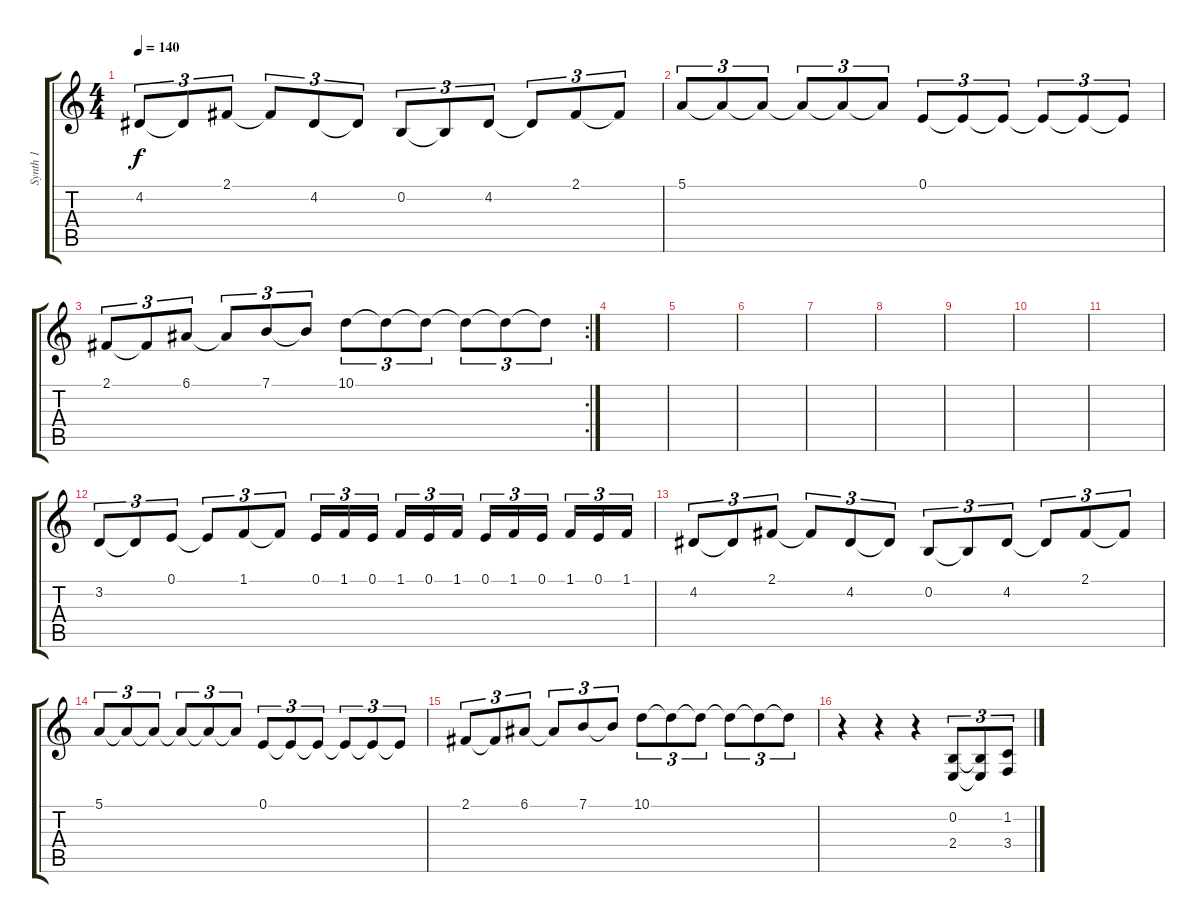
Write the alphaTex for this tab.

\track ("Synth 1" "Synth 1") {instrument stringensemble1}
\staff {score tabs}
\tuning (E4 B3 G3 D3 A2 E2) {hide}
\ts (4 4)
\tempo 140
\clef g2
\ks c
4.2.8{tu (3 2) dy f} 4.2{t}.8{tu (3 2)} 2.1.8{tu (3 2)} 2.1{t}.8{tu (3 2)} 4.2.8{tu (3 2)} 4.2{t}.8{tu (3 2)} 0.2.8{tu (3 2)} 0.2{t}.8{tu (3 2)} 4.2.8{tu (3 2)} 4.2{t}.8{tu (3 2)} 2.1.8{tu (3 2)} 2.1{t}.8{tu (3 2)} |
5.1.8{tu (3 2)} 5.1{t}.8{tu (3 2)} 5.1{t}.8{tu (3 2)} 5.1{t}.8{tu (3 2)} 5.1{t}.8{tu (3 2)} 5.1{t}.8{tu (3 2)} 0.1.8{tu (3 2)} 0.1{t}.8{tu (3 2)} 0.1{t}.8{tu (3 2)} 0.1{t}.8{tu (3 2)} 0.1{t}.8{tu (3 2)} 0.1{t}.8{tu (3 2)} |
\rc 2
2.1.8{tu (3 2)} 2.1{t}.8{tu (3 2)} 6.1.8{tu (3 2)} 6.1{t}.8{tu (3 2)} 7.1.8{tu (3 2)} 7.1{t}.8{tu (3 2)} 10.1.8{tu (3 2)} 10.1{t}.8{tu (3 2)} 10.1{t}.8{tu (3 2)} 10.1{t}.8{tu (3 2)} 10.1{t}.8{tu (3 2)} 10.1{t}.8{tu (3 2)} |
|
|
|
|
|
|
|
|
3.2.8{tu (3 2)} 3.2{t}.8{tu (3 2)} 0.1.8{tu (3 2)} 0.1{t}.8{tu (3 2)} 1.1.8{tu (3 2)} 1.1{t}.8{tu (3 2)} 0.1.16{tu (3 2)} 1.1.16{tu (3 2)} 0.1.16{tu (3 2)} 1.1.16{tu (3 2)} 0.1.16{tu (3 2)} 1.1.16{tu (3 2)} 0.1.16{tu (3 2)} 1.1.16{tu (3 2)} 0.1.16{tu (3 2)} 1.1.16{tu (3 2)} 0.1.16{tu (3 2)} 1.1.16{tu (3 2)} |
4.2.8{tu (3 2)} 4.2{t}.8{tu (3 2)} 2.1.8{tu (3 2)} 2.1{t}.8{tu (3 2)} 4.2.8{tu (3 2)} 4.2{t}.8{tu (3 2)} 0.2.8{tu (3 2)} 0.2{t}.8{tu (3 2)} 4.2.8{tu (3 2)} 4.2{t}.8{tu (3 2)} 2.1.8{tu (3 2)} 2.1{t}.8{tu (3 2)} |
5.1.8{tu (3 2)} 5.1{t}.8{tu (3 2)} 5.1{t}.8{tu (3 2)} 5.1{t}.8{tu (3 2)} 5.1{t}.8{tu (3 2)} 5.1{t}.8{tu (3 2)} 0.1.8{tu (3 2)} 0.1{t}.8{tu (3 2)} 0.1{t}.8{tu (3 2)} 0.1{t}.8{tu (3 2)} 0.1{t}.8{tu (3 2)} 0.1{t}.8{tu (3 2)} |
2.1.8{tu (3 2)} 2.1{t}.8{tu (3 2)} 6.1.8{tu (3 2)} 6.1{t}.8{tu (3 2)} 7.1.8{tu (3 2)} 7.1{t}.8{tu (3 2)} 10.1.8{tu (3 2)} 10.1{t}.8{tu (3 2)} 10.1{t}.8{tu (3 2)} 10.1{t}.8{tu (3 2)} 10.1{t}.8{tu (3 2)} 10.1{t}.8{tu (3 2)} |
r.4 r.4 r.4 (0.2 2.4).8{tu (3 2)} (0.2{t} 2.4{t}).8{tu (3 2)} (1.2 3.4).8{tu (3 2)}
